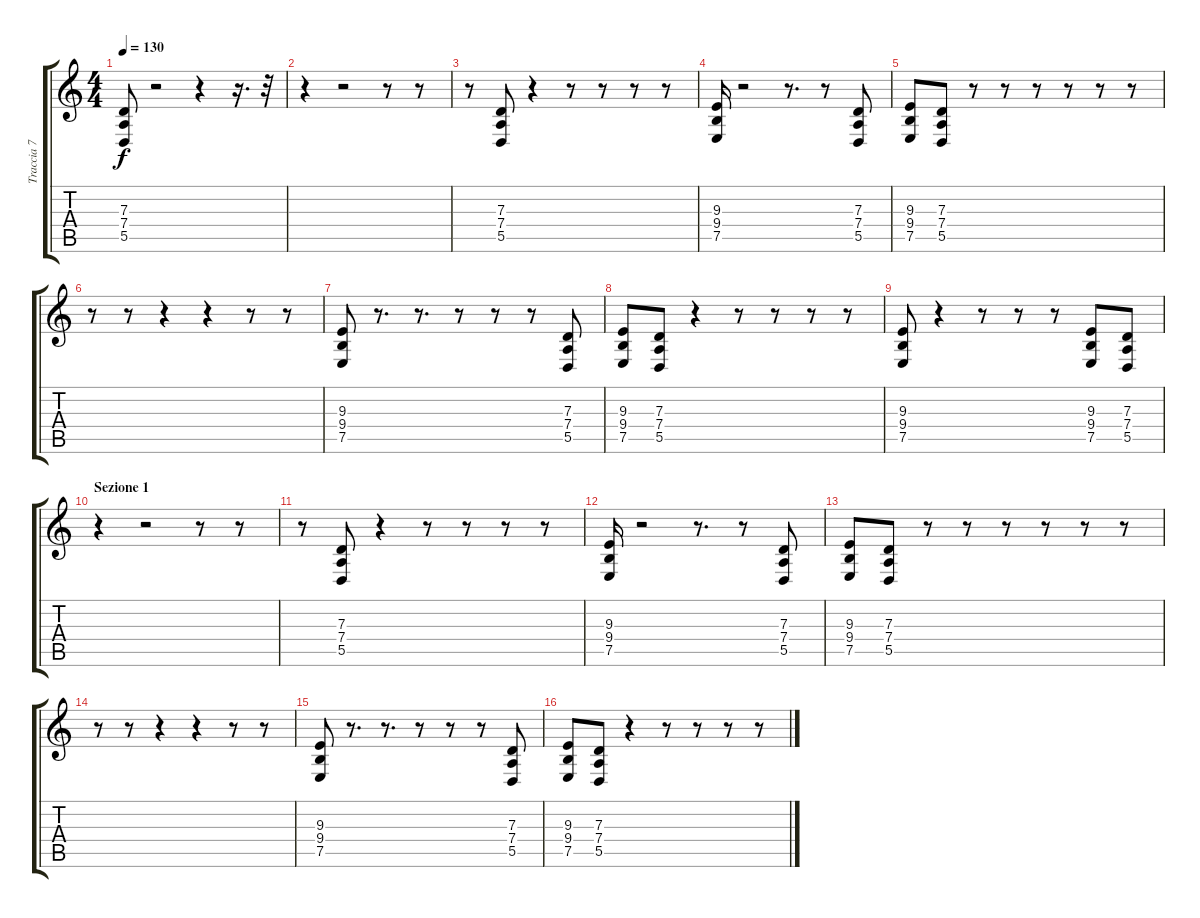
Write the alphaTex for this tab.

\track ("Traccia 7" "Traccia 7") {instrument synthstrings1}
\staff {score tabs}
\tuning (E4 B3 G3 D3 A2 E2) {hide}
\ts (4 4)
\tempo 130
\clef g2
\ks c
(7.3 7.4 5.5).8{dy f instrument synthstrings1} r.2 r.4 r.16{d} r.32 |
r.4 r.2 r.8 r.8 |
r.8 (7.3 7.4 5.5).8 r.4 r.8 r.8 r.8 r.8 |
(9.3 9.4 7.5).16 r.2 r.8{d} r.8 (7.3 7.4 5.5).8 |
(9.3 9.4 7.5).8 (7.3 7.4 5.5).8 r.8 r.8 r.8 r.8 r.8 r.8 |
r.8 r.8 r.4 r.4 r.8 r.8 |
(9.3 9.4 7.5).8 r.8{d} r.8{d} r.8 r.8 r.8 (7.3 7.4 5.5).8 |
(9.3 9.4 7.5).8 (7.3 7.4 5.5).8 r.4 r.8 r.8 r.8 r.8 |
(9.3 9.4 7.5).8 r.4 r.8 r.8 r.8 (9.3 9.4 7.5).8 (7.3 7.4 5.5).8 |
\section ("" "Sezione 1")
r.4 r.2 r.8 r.8 |
r.8 (7.3 7.4 5.5).8 r.4 r.8 r.8 r.8 r.8 |
(9.3 9.4 7.5).16 r.2 r.8{d} r.8 (7.3 7.4 5.5).8 |
(9.3 9.4 7.5).8 (7.3 7.4 5.5).8 r.8 r.8 r.8 r.8 r.8 r.8 |
r.8 r.8 r.4 r.4 r.8 r.8 |
(9.3 9.4 7.5).8 r.8{d} r.8{d} r.8 r.8 r.8 (7.3 7.4 5.5).8 |
(9.3 9.4 7.5).8 (7.3 7.4 5.5).8 r.4 r.8 r.8 r.8 r.8
